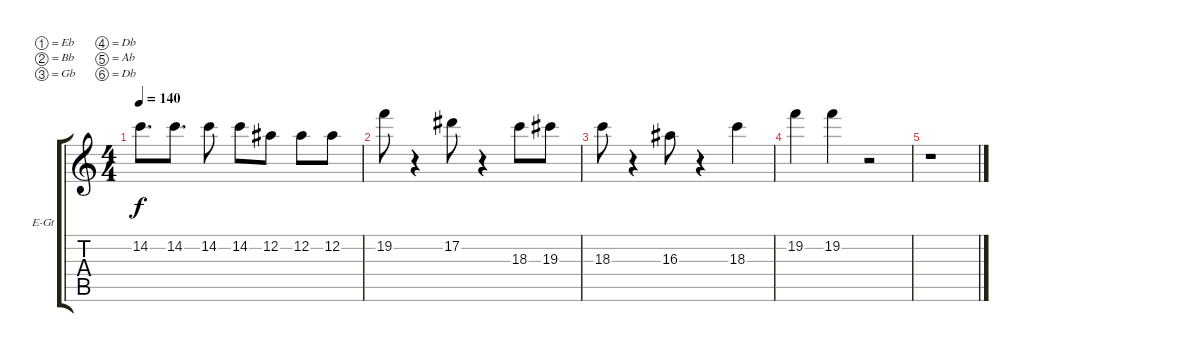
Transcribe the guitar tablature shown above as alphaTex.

\defaultSystemsLayout 4
\bracketExtendMode groupsimilarinstruments
\firstSystemTrackNameOrientation horizontal
\otherSystemsTrackNameOrientation horizontal
\track ("Extra Riff - (Paul Marc)" "E-Gt") {instrument distortionguitar}
\staff {score tabs}
\tuning (Eb4 Bb3 Gb3 Db3 Ab2 Db2)
\ts (4 4)
\tempo 140
\clef g2
\ks c
14.2.8{d dy f} 14.2.8{d} 14.2.8 14.2.8 12.2.8 12.2.8 12.2.8 |
19.2.8 r.4 17.2.8 r.4 18.3.8 19.3.8 |
18.3.8 r.4 16.3.8 r.4 18.3.4 |
19.2.4 19.2.4 r.2 |
r.1
